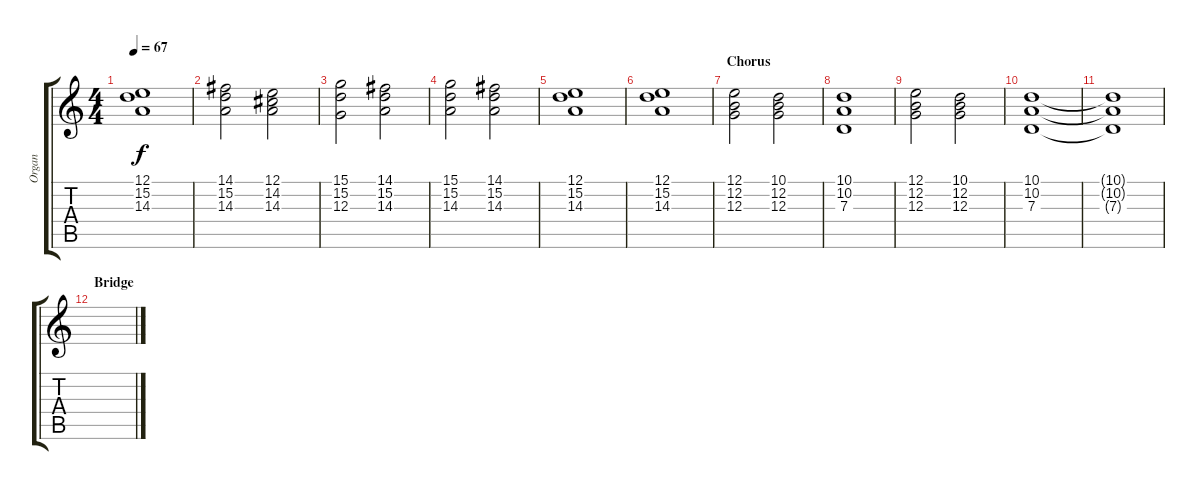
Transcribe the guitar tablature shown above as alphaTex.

\track ("Organ" "Organ") {instrument rockorgan}
\staff {score tabs}
\tuning (E4 B3 G3 D3 A2 E2) {hide}
\ts (4 4)
\tempo 67
\clef g2
\ks c
(12.1 15.2 14.3).1{dy f} |
(14.1 15.2 14.3).2 (12.1 14.2 14.3).2 |
(15.1 15.2 12.3).2 (14.1 15.2 14.3).2 |
(15.1 15.2 14.3).2 (14.1 15.2 14.3).2 |
(12.1 15.2 14.3).1 |
(12.1 15.2 14.3).1 |
\section ("" "Chorus")
(12.1 12.2 12.3).2 (10.1 12.2 12.3).2 |
(10.1 10.2 7.3).1 |
(12.1 12.2 12.3).2 (10.1 12.2 12.3).2 |
(10.1 10.2 7.3).1 |
(10.1{t} 10.2{t} 7.3{t}).1 |
\section ("" "Bridge")
